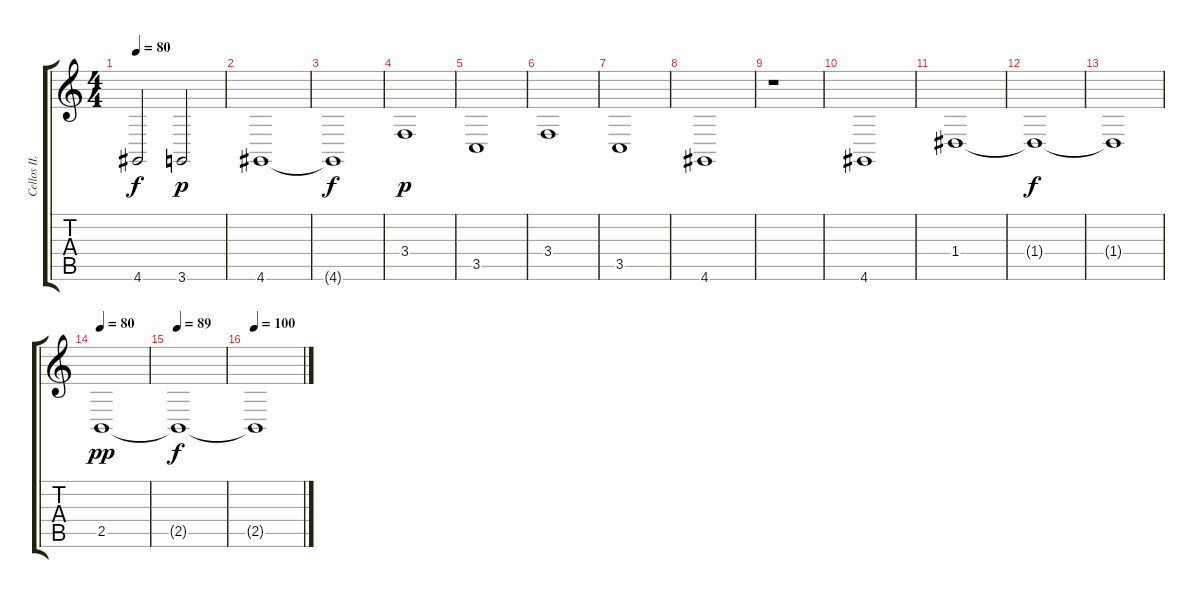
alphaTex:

\track ("Cellos II." "Cellos II.") {instrument pizzicatostrings}
\staff {score tabs}
\tuning (E4 B3 G3 D3 A2 E2) {hide}
\ts (4 4)
\tempo 80
\clef g2
\ks c
4.6{t}.2{dy f} 3.6.2{dy p} |
4.6.1 |
4.6{t}.1{dy f} |
3.4.1{dy p} |
3.5.1 |
3.4.1 |
3.5.1 |
4.6.1 |
r.1 |
4.6.1 |
1.4.1 |
1.4{t}.1{dy f} |
1.4{t}.1 |
\tempo 80
2.5.1{dy pp} |
\tempo 89
2.5{t}.1{dy f} |
\tempo 100
2.5{t}.1
